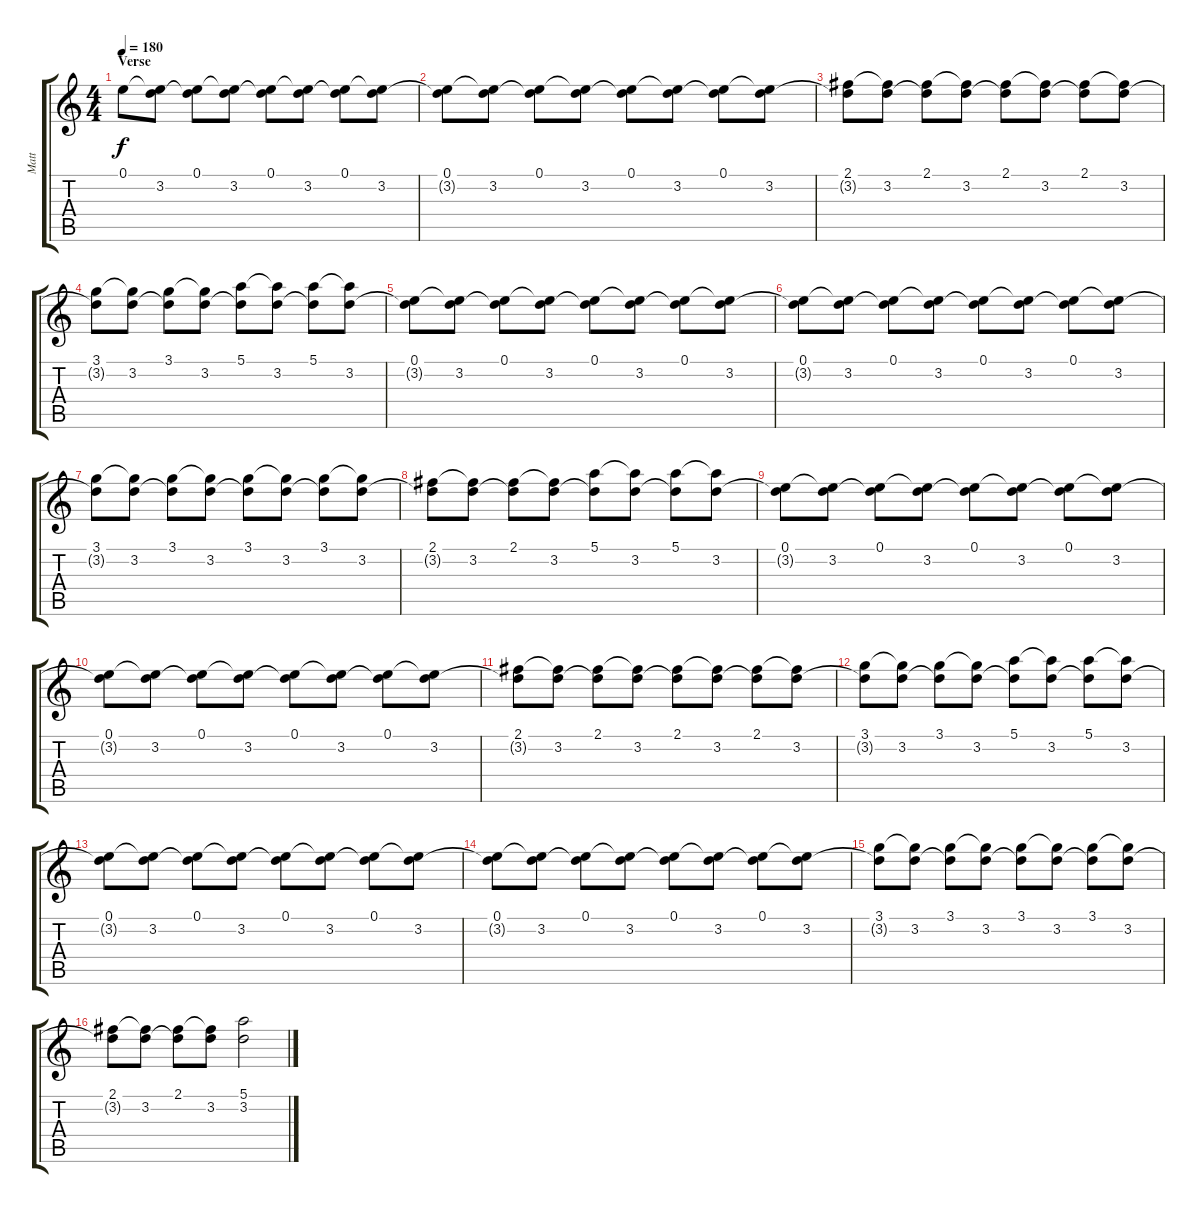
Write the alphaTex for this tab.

\track ("Matt" "Matt") {instrument acousticguitarsteel}
\staff {score tabs}
\tuning (E4 B3 G3 D3 A2 E2) {hide}
\ts (4 4)
\section ("" "Verse")
\tempo 180
\clef g2
\ks c
0.1.8{dy f volume 9 instrument acousticguitarsteel} (0.1{t} 3.2).8 (0.1 3.2{t}).8 (0.1{t} 3.2).8 (0.1 3.2{t}).8 (0.1{t} 3.2).8 (0.1 3.2{t}).8 (0.1{t} 3.2).8 |
(0.1 3.2{t}).8 (0.1{t} 3.2).8 (0.1 3.2{t}).8 (0.1{t} 3.2).8 (0.1 3.2{t}).8 (0.1{t} 3.2).8 (0.1 3.2{t}).8 (0.1{t} 3.2).8 |
(2.1 3.2{t}).8 (2.1{t} 3.2).8 (2.1 3.2{t}).8 (2.1{t} 3.2).8 (2.1 3.2{t}).8 (2.1{t} 3.2).8 (2.1 3.2{t}).8 (2.1{t} 3.2).8 |
(3.1 3.2{t}).8 (3.1{t} 3.2).8 (3.1 3.2{t}).8 (3.1{t} 3.2).8 (5.1 3.2{t}).8 (5.1{t} 3.2).8 (5.1 3.2{t}).8 (5.1{t} 3.2).8 |
(0.1 3.2{t}).8 (0.1{t} 3.2).8 (0.1 3.2{t}).8 (0.1{t} 3.2).8 (0.1 3.2{t}).8 (0.1{t} 3.2).8 (0.1 3.2{t}).8 (0.1{t} 3.2).8 |
(0.1 3.2{t}).8 (0.1{t} 3.2).8 (0.1 3.2{t}).8 (0.1{t} 3.2).8 (0.1 3.2{t}).8 (0.1{t} 3.2).8 (0.1 3.2{t}).8 (0.1{t} 3.2).8 |
(3.1 3.2{t}).8 (3.1{t} 3.2).8 (3.1 3.2{t}).8 (3.1{t} 3.2).8 (3.1 3.2{t}).8 (3.1{t} 3.2).8 (3.1 3.2{t}).8 (3.1{t} 3.2).8 |
(2.1 3.2{t}).8 (2.1{t} 3.2).8 (2.1 3.2{t}).8 (2.1{t} 3.2).8 (5.1 3.2{t}).8 (5.1{t} 3.2).8 (5.1 3.2{t}).8 (5.1{t} 3.2).8 |
(0.1 3.2{t}).8 (0.1{t} 3.2).8 (0.1 3.2{t}).8 (0.1{t} 3.2).8 (0.1 3.2{t}).8 (0.1{t} 3.2).8 (0.1 3.2{t}).8 (0.1{t} 3.2).8 |
(0.1 3.2{t}).8 (0.1{t} 3.2).8 (0.1 3.2{t}).8 (0.1{t} 3.2).8 (0.1 3.2{t}).8 (0.1{t} 3.2).8 (0.1 3.2{t}).8 (0.1{t} 3.2).8 |
(2.1 3.2{t}).8 (2.1{t} 3.2).8 (2.1 3.2{t}).8 (2.1{t} 3.2).8 (2.1 3.2{t}).8 (2.1{t} 3.2).8 (2.1 3.2{t}).8 (2.1{t} 3.2).8 |
(3.1 3.2{t}).8 (3.1{t} 3.2).8 (3.1 3.2{t}).8 (3.1{t} 3.2).8 (5.1 3.2{t}).8 (5.1{t} 3.2).8 (5.1 3.2{t}).8 (5.1{t} 3.2).8 |
(0.1 3.2{t}).8 (0.1{t} 3.2).8 (0.1 3.2{t}).8 (0.1{t} 3.2).8 (0.1 3.2{t}).8 (0.1{t} 3.2).8 (0.1 3.2{t}).8 (0.1{t} 3.2).8 |
(0.1 3.2{t}).8 (0.1{t} 3.2).8 (0.1 3.2{t}).8 (0.1{t} 3.2).8 (0.1 3.2{t}).8 (0.1{t} 3.2).8 (0.1 3.2{t}).8 (0.1{t} 3.2).8 |
(3.1 3.2{t}).8 (3.1{t} 3.2).8 (3.1 3.2{t}).8 (3.1{t} 3.2).8 (3.1 3.2{t}).8 (3.1{t} 3.2).8 (3.1 3.2{t}).8 (3.1{t} 3.2).8 |
(2.1 3.2{t}).8 (2.1{t} 3.2).8 (2.1 3.2{t}).8 (2.1{t} 3.2).8 (5.1 3.2).2
